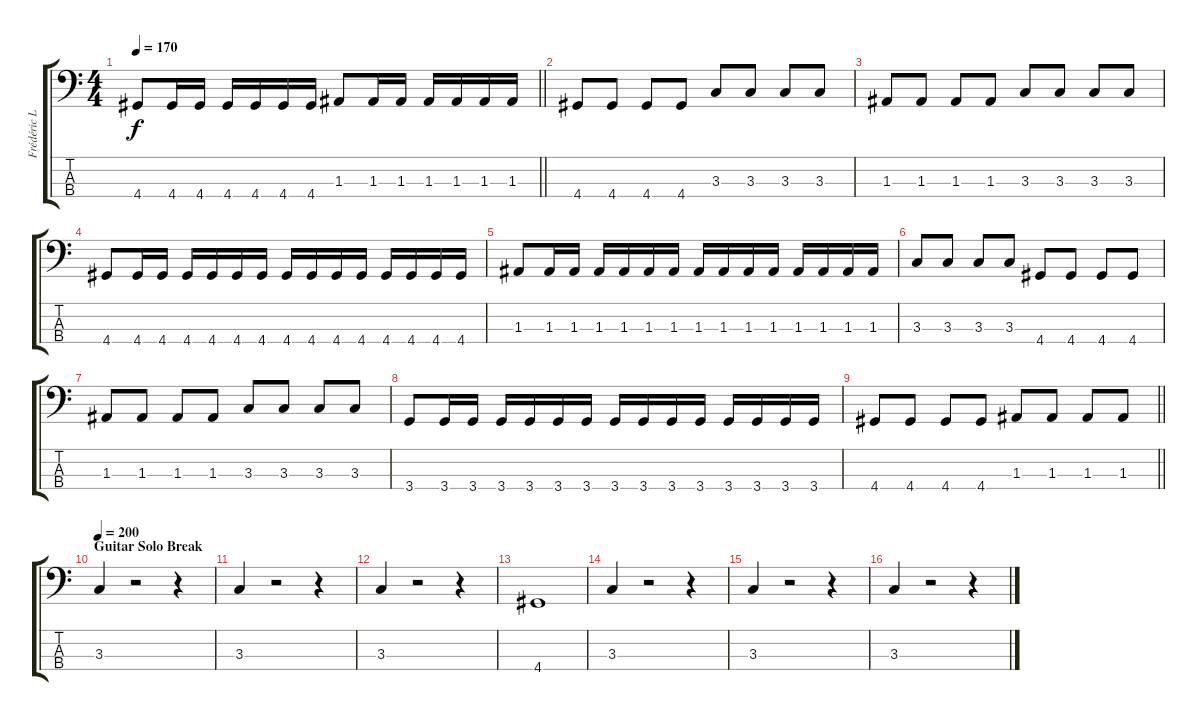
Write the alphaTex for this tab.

\track ("Frédéric Leclercq (Bass)" "Frédéric L") {instrument electricbassfinger}
\staff {score tabs}
\tuning (G2 D2 A1 E1) {hide}
\ts (4 4)
\tempo 170
\clef f4
\barLineRight lightlight
\ks aminor
4.4.8{dy f} 4.4.16 4.4.16 4.4.16 4.4.16 4.4.16 4.4.16 1.3.8 1.3.16 1.3.16 1.3.16 1.3.16 1.3.16 1.3.16 |
4.4.8 4.4.8 4.4.8 4.4.8 3.3.8 3.3.8 3.3.8 3.3.8 |
1.3.8 1.3.8 1.3.8 1.3.8 3.3.8 3.3.8 3.3.8 3.3.8 |
4.4.8 4.4.16 4.4.16 4.4.16 4.4.16 4.4.16 4.4.16 4.4.16 4.4.16 4.4.16 4.4.16 4.4.16 4.4.16 4.4.16 4.4.16 |
1.3.8 1.3.16 1.3.16 1.3.16 1.3.16 1.3.16 1.3.16 1.3.16 1.3.16 1.3.16 1.3.16 1.3.16 1.3.16 1.3.16 1.3.16 |
3.3.8 3.3.8 3.3.8 3.3.8 4.4.8 4.4.8 4.4.8 4.4.8 |
1.3.8 1.3.8 1.3.8 1.3.8 3.3.8 3.3.8 3.3.8 3.3.8 |
3.4.8 3.4.16 3.4.16 3.4.16 3.4.16 3.4.16 3.4.16 3.4.16 3.4.16 3.4.16 3.4.16 3.4.16 3.4.16 3.4.16 3.4.16 |
\barLineRight lightlight
4.4.8 4.4.8 4.4.8 4.4.8 1.3.8 1.3.8 1.3.8 1.3.8 |
\section ("" "Guitar Solo Break")
\tempo 200
3.3.4 r.2 r.4 |
3.3.4 r.2 r.4 |
3.3.4 r.2 r.4 |
4.4.1 |
3.3.4 r.2 r.4 |
3.3.4 r.2 r.4 |
3.3.4 r.2 r.4
